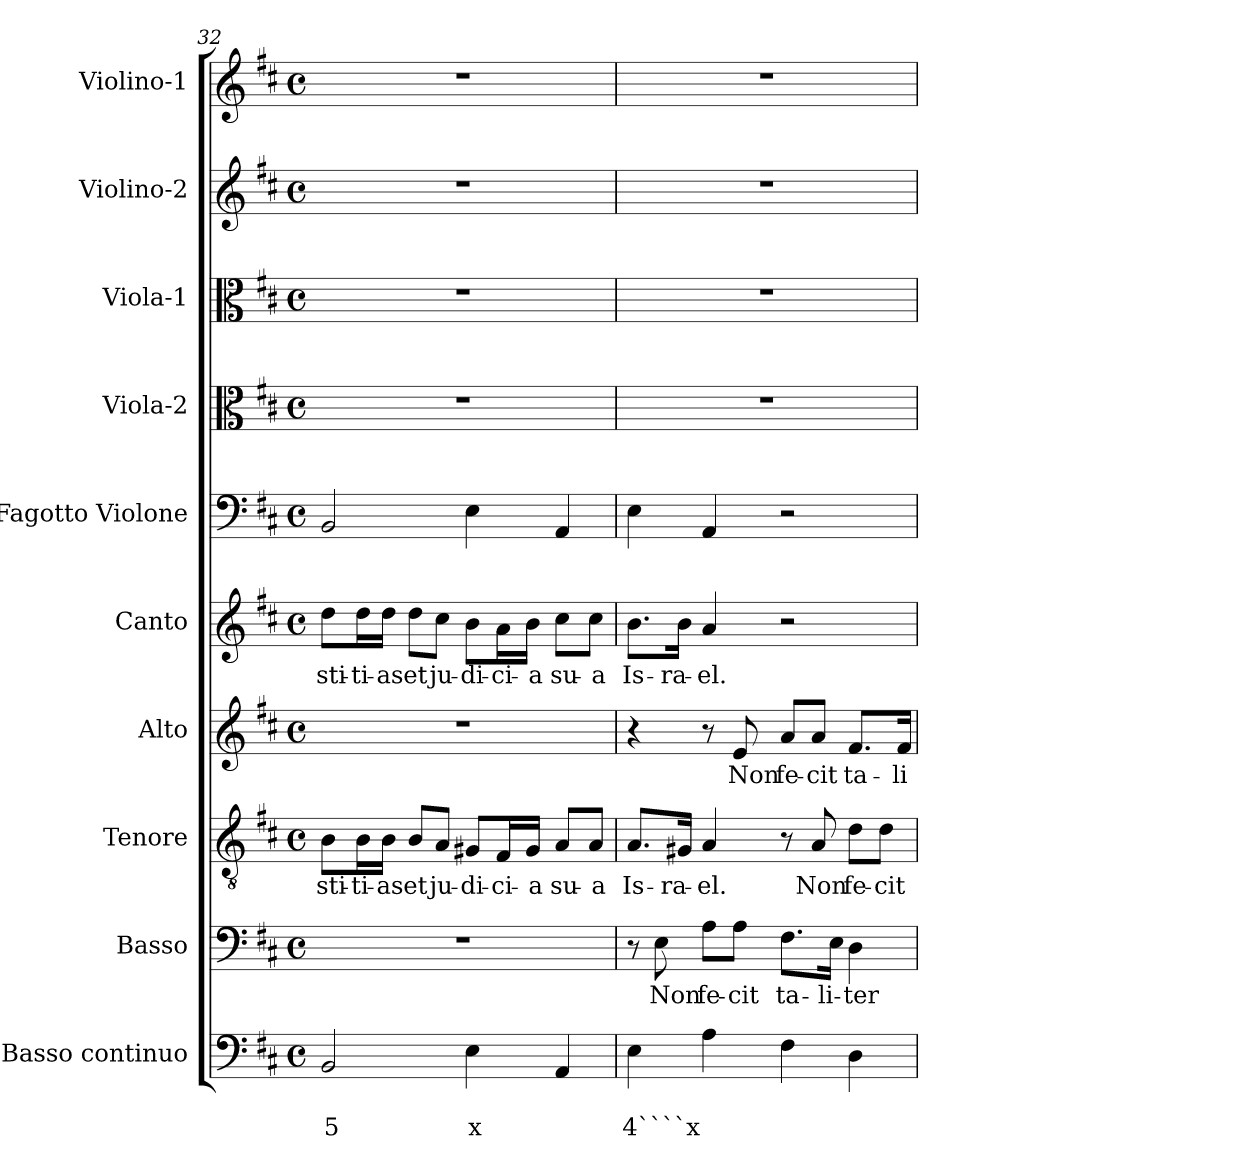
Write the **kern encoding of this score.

**kern	**text	**text	**kern	**text	**kern	**text	**kern	**text	**kern	**text	**kern	**kern	**kern	**kern	**kern
*part10	*part10	*part10	*part9	*part9	*part8	*part8	*part7	*part7	*part6	*part6	*part5	*part4	*part3	*part2	*part1
*staff10	*staff10	*staff10	*staff9	*staff9	*staff8	*staff8	*staff7	*staff7	*staff6	*staff6	*staff5	*staff4	*staff3	*staff2	*staff1
*I"Basso continuo	*	*	*I"Basso	*	*I"Tenore	*	*I"Alto	*	*I"Canto	*	*I"Fagotto Violone	*I"Viola-2	*I"Viola-1	*I"Violino-2	*I"Violino-1
*I'BC	*	*	*I'B	*	*I'T	*	*I'A	*	*I'C	*	*I'Fg	*I'Va2	*I'Va1	*I'Vi2	*I'Vi1
*clefF4	*	*	*clefF4	*	*clefGv2	*	*clefG2	*	*clefG2	*	*clefF4	*clefC3	*clefC3	*clefG2	*clefG2
*k[f#c#]	*	*	*k[f#c#]	*	*k[f#c#]	*	*k[f#c#]	*	*k[f#c#]	*	*k[f#c#]	*k[f#c#]	*k[f#c#]	*k[f#c#]	*k[f#c#]
*D:	*	*	*D:	*	*D:	*	*D:	*	*D:	*	*D:	*D:	*D:	*D:	*D:
*M4/4	*	*	*M4/4	*	*M4/4	*	*M4/4	*	*M4/4	*	*M4/4	*M4/4	*M4/4	*M4/4	*M4/4
*met(c)	*	*	*met(c)	*	*met(c)	*	*met(c)	*	*met(c)	*	*met(c)	*met(c)	*met(c)	*met(c)	*met(c)
=32	=32	=32	=32	=32	=32	=32	=32	=32	=32	=32	=32	=32	=32	=32	=32
!	!	!LO:LY:b	!	!	!	!	!	!	!	!	!	!	!	!	!
!	!	!	!	!	!	!LO:LY:b	!	!	!	!	!	!	!	!	!
!	!	!	!	!	!	!	!	!	!	!LO:LY:b	!	!	!	!	!
2BB/	.	5	1r	.	8B\L	-sti-	1r	.	8dd\L	-sti-	2BB/	1r	1r	1r	1r
!	!	!	!	!	!	!LO:LY:b	!	!	!	!	!	!	!	!	!
!	!	!	!	!	!	!	!	!	!	!LO:LY:b	!	!	!	!	!
.	.	.	.	.	16B\L	-ti-	.	.	16dd\L	-ti-	.	.	.	.	.
!	!	!	!	!	!	!LO:LY:b	!	!	!	!	!	!	!	!	!
!	!	!	!	!	!	!	!	!	!	!LO:LY:b	!	!	!	!	!
.	.	.	.	.	16B\JJ	-as	.	.	16dd\JJ	-as	.	.	.	.	.
!	!	!	!	!	!	!LO:LY:b	!	!	!	!	!	!	!	!	!
!	!	!	!	!	!	!	!	!	!	!LO:LY:b	!	!	!	!	!
.	.	.	.	.	8B/L	et	.	.	8dd\L	et	.	.	.	.	.
!	!	!	!	!	!	!LO:LY:b	!	!	!	!	!	!	!	!	!
!	!	!	!	!	!	!	!	!	!	!LO:LY:b	!	!	!	!	!
.	.	.	.	.	8A/J	ju-	.	.	8cc#\J	ju-	.	.	.	.	.
!	!	!LO:LY:b	!	!	!	!	!	!	!	!	!	!	!	!	!
!	!	!	!	!	!	!LO:LY:b	!	!	!	!	!	!	!	!	!
!	!	!	!	!	!	!	!	!	!	!LO:LY:b	!	!	!	!	!
4E\	.	x	.	.	8G#X/L	-di-	.	.	8b\L	-di-	4E\	.	.	.	.
!	!	!	!	!	!	!LO:LY:b	!	!	!	!	!	!	!	!	!
!	!	!	!	!	!	!	!	!	!	!LO:LY:b	!	!	!	!	!
.	.	.	.	.	16F#/L	-ci-	.	.	16a\L	-ci-	.	.	.	.	.
!	!	!	!	!	!	!LO:LY:b	!	!	!	!	!	!	!	!	!
!	!	!	!	!	!	!	!	!	!	!LO:LY:b	!	!	!	!	!
.	.	.	.	.	16G#/JJ	-a	.	.	16b\JJ	-a	.	.	.	.	.
!	!	!	!	!	!	!LO:LY:b	!	!	!	!	!	!	!	!	!
!	!	!	!	!	!	!	!	!	!	!LO:LY:b	!	!	!	!	!
4AA/	.	.	.	.	8A/L	su-	.	.	8cc#\L	su-	4AA/	.	.	.	.
!	!	!	!	!	!	!LO:LY:b	!	!	!	!	!	!	!	!	!
!	!	!	!	!	!	!	!	!	!	!LO:LY:b	!	!	!	!	!
.	.	.	.	.	8A/J	-a	.	.	8cc#\J	-a	.	.	.	.	.
=33	=33	=33	=33	=33	=33	=33	=33	=33	=33	=33	=33	=33	=33	=33	=33
!	!	!LO:LY:b	!	!	!	!	!	!	!	!	!	!	!	!	!
!	!	!	!	!	!	!LO:LY:b	!	!	!	!	!	!	!	!	!
!	!	!	!	!	!	!	!	!	!	!LO:LY:b	!	!	!	!	!
4E\	.	4````x	8r	.	8.A/L	Is-	4r	.	8.b\L	Is-	4E\	1r	1r	1r	1r
!	!	!	!	!LO:LY:b	!	!	!	!	!	!	!	!	!	!	!
.	.	.	8E\	Non	.	.	.	.	.	.	.	.	.	.	.
!	!	!	!	!	!	!LO:LY:b	!	!	!	!	!	!	!	!	!
!	!	!	!	!	!	!	!	!	!	!LO:LY:b	!	!	!	!	!
.	.	.	.	.	16G#X/Jk	-ra-	.	.	16b\Jk	-ra-	.	.	.	.	.
!	!	!	!	!LO:LY:b	!	!	!	!	!	!	!	!	!	!	!
!	!	!	!	!	!	!LO:LY:b	!	!	!	!	!	!	!	!	!
!	!	!	!	!	!	!	!	!	!	!LO:LY:b	!	!	!	!	!
4A\	.	.	8A\L	fe-	4A/	-el.	8r	.	4a/	-el.	4AA/	.	.	.	.
!	!	!	!	!LO:LY:b	!	!	!	!	!	!	!	!	!	!	!
!	!	!	!	!	!	!	!	!LO:LY:b	!	!	!	!	!	!	!
.	.	.	8A\J	-cit	.	.	8e/	Non	.	.	.	.	.	.	.
!	!	!	!	!LO:LY:b	!	!	!	!	!	!	!	!	!	!	!
!	!	!	!	!	!	!	!	!LO:LY:b	!	!	!	!	!	!	!
4F#\	.	.	8.F#\L	ta-	8r	.	8a/L	fe-	2r	.	2r	.	.	.	.
!	!	!	!	!	!	!LO:LY:b	!	!	!	!	!	!	!	!	!
!	!	!	!	!	!	!	!	!LO:LY:b	!	!	!	!	!	!	!
.	.	.	.	.	8A/	Non	8a/J	-cit	.	.	.	.	.	.	.
!	!	!	!	!LO:LY:b	!	!	!	!	!	!	!	!	!	!	!
.	.	.	16E\Jk	-li-	.	.	.	.	.	.	.	.	.	.	.
!	!	!	!	!LO:LY:b	!	!	!	!	!	!	!	!	!	!	!
!	!	!	!	!	!	!LO:LY:b	!	!	!	!	!	!	!	!	!
!	!	!	!	!	!	!	!	!LO:LY:b	!	!	!	!	!	!	!
4D\	.	.	4D\	-ter	8d\L	fe-	8.f#/L	ta-	.	.	.	.	.	.	.
!	!	!	!	!	!	!LO:LY:b	!	!	!	!	!	!	!	!	!
.	.	.	.	.	8d\J	-cit	.	.	.	.	.	.	.	.	.
!	!	!	!	!	!	!	!	!LO:LY:b	!	!	!	!	!	!	!
.	.	.	.	.	.	.	16f#/Jk	-li-	.	.	.	.	.	.	.
=	=	=	=	=	=	=	=	=	=	=	=	=	=	=	=
*-	*-	*-	*-	*-	*-	*-	*-	*-	*-	*-	*-	*-	*-	*-	*-
